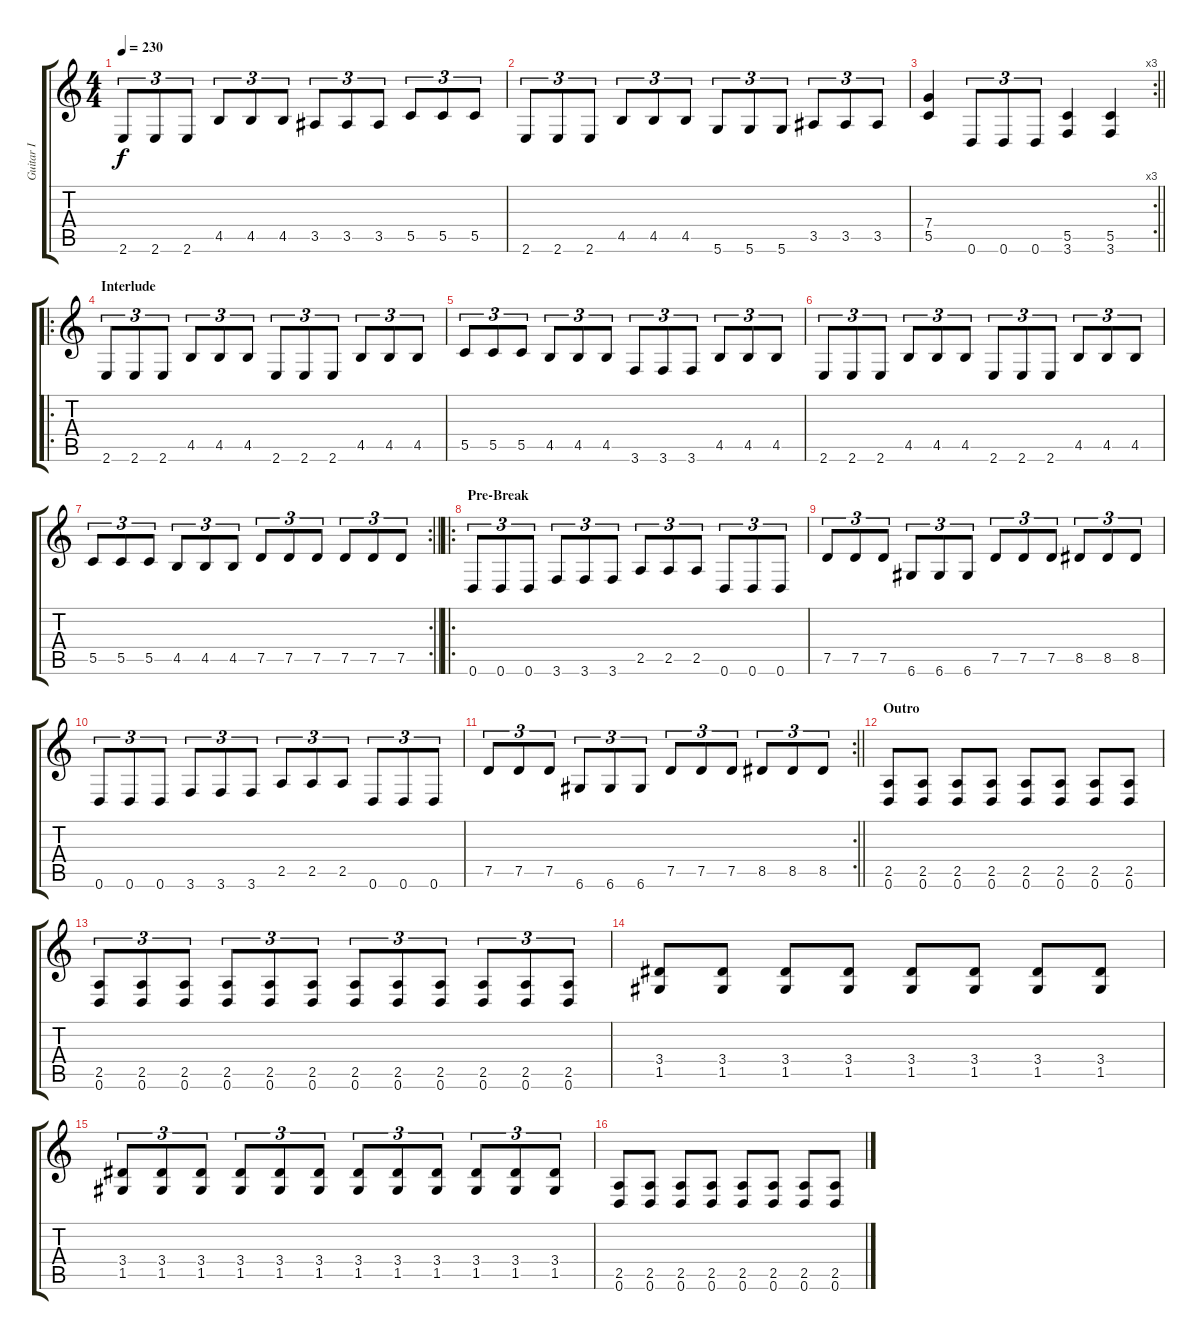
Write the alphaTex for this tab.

\track ("Guitar I" "Guitar I") {instrument distortionguitar}
\staff {score tabs}
\tuning (D4 A3 F3 C3 G2 D2) {hide}
\ts (4 4)
\tempo 230
\clef g2
\ks c
2.6.8{tu (3 2) dy f} 2.6.8{tu (3 2)} 2.6.8{tu (3 2)} 4.5.8{tu (3 2)} 4.5.8{tu (3 2)} 4.5.8{tu (3 2)} 3.5.8{tu (3 2)} 3.5.8{tu (3 2)} 3.5.8{tu (3 2)} 5.5.8{tu (3 2)} 5.5.8{tu (3 2)} 5.5.8{tu (3 2)} |
2.6.8{tu (3 2)} 2.6.8{tu (3 2)} 2.6.8{tu (3 2)} 4.5.8{tu (3 2)} 4.5.8{tu (3 2)} 4.5.8{tu (3 2)} 5.6.8{tu (3 2)} 5.6.8{tu (3 2)} 5.6.8{tu (3 2)} 3.5.8{tu (3 2)} 3.5.8{tu (3 2)} 3.5.8{tu (3 2)} |
\rc 3
\barLineRight lightlight
(7.4 5.5).4 0.6.8{tu (3 2)} 0.6.8{tu (3 2)} 0.6.8{tu (3 2)} (5.5 3.6).4 (5.5 3.6).4 |
\ro
\section ("" "Interlude")
2.6.8{tu (3 2)} 2.6.8{tu (3 2)} 2.6.8{tu (3 2)} 4.5.8{tu (3 2)} 4.5.8{tu (3 2)} 4.5.8{tu (3 2)} 2.6.8{tu (3 2)} 2.6.8{tu (3 2)} 2.6.8{tu (3 2)} 4.5.8{tu (3 2)} 4.5.8{tu (3 2)} 4.5.8{tu (3 2)} |
5.5.8{tu (3 2)} 5.5.8{tu (3 2)} 5.5.8{tu (3 2)} 4.5.8{tu (3 2)} 4.5.8{tu (3 2)} 4.5.8{tu (3 2)} 3.6.8{tu (3 2)} 3.6.8{tu (3 2)} 3.6.8{tu (3 2)} 4.5.8{tu (3 2)} 4.5.8{tu (3 2)} 4.5.8{tu (3 2)} |
2.6.8{tu (3 2)} 2.6.8{tu (3 2)} 2.6.8{tu (3 2)} 4.5.8{tu (3 2)} 4.5.8{tu (3 2)} 4.5.8{tu (3 2)} 2.6.8{tu (3 2)} 2.6.8{tu (3 2)} 2.6.8{tu (3 2)} 4.5.8{tu (3 2)} 4.5.8{tu (3 2)} 4.5.8{tu (3 2)} |
\rc 2
\barLineRight lightlight
5.5.8{tu (3 2)} 5.5.8{tu (3 2)} 5.5.8{tu (3 2)} 4.5.8{tu (3 2)} 4.5.8{tu (3 2)} 4.5.8{tu (3 2)} 7.5.8{tu (3 2)} 7.5.8{tu (3 2)} 7.5.8{tu (3 2)} 7.5.8{tu (3 2)} 7.5.8{tu (3 2)} 7.5.8{tu (3 2)} |
\ro
\section ("" "Pre-Break")
0.6.8{tu (3 2)} 0.6.8{tu (3 2)} 0.6.8{tu (3 2)} 3.6.8{tu (3 2)} 3.6.8{tu (3 2)} 3.6.8{tu (3 2)} 2.5.8{tu (3 2)} 2.5.8{tu (3 2)} 2.5.8{tu (3 2)} 0.6.8{tu (3 2)} 0.6.8{tu (3 2)} 0.6.8{tu (3 2)} |
7.5.8{tu (3 2)} 7.5.8{tu (3 2)} 7.5.8{tu (3 2)} 6.6.8{tu (3 2)} 6.6.8{tu (3 2)} 6.6.8{tu (3 2)} 7.5.8{tu (3 2)} 7.5.8{tu (3 2)} 7.5.8{tu (3 2)} 8.5.8{tu (3 2)} 8.5.8{tu (3 2)} 8.5.8{tu (3 2)} |
0.6.8{tu (3 2)} 0.6.8{tu (3 2)} 0.6.8{tu (3 2)} 3.6.8{tu (3 2)} 3.6.8{tu (3 2)} 3.6.8{tu (3 2)} 2.5.8{tu (3 2)} 2.5.8{tu (3 2)} 2.5.8{tu (3 2)} 0.6.8{tu (3 2)} 0.6.8{tu (3 2)} 0.6.8{tu (3 2)} |
\rc 2
\barLineRight lightlight
7.5.8{tu (3 2)} 7.5.8{tu (3 2)} 7.5.8{tu (3 2)} 6.6.8{tu (3 2)} 6.6.8{tu (3 2)} 6.6.8{tu (3 2)} 7.5.8{tu (3 2)} 7.5.8{tu (3 2)} 7.5.8{tu (3 2)} 8.5.8{tu (3 2)} 8.5.8{tu (3 2)} 8.5.8{tu (3 2)} |
\section ("" "Outro")
(2.5 0.6).8 (2.5 0.6).8 (2.5 0.6).8 (2.5 0.6).8 (2.5 0.6).8 (2.5 0.6).8 (2.5 0.6).8 (2.5 0.6).8 |
(2.5 0.6).8{tu (3 2)} (2.5 0.6).8{tu (3 2)} (2.5 0.6).8{tu (3 2)} (2.5 0.6).8{tu (3 2)} (2.5 0.6).8{tu (3 2)} (2.5 0.6).8{tu (3 2)} (2.5 0.6).8{tu (3 2)} (2.5 0.6).8{tu (3 2)} (2.5 0.6).8{tu (3 2)} (2.5 0.6).8{tu (3 2)} (2.5 0.6).8{tu (3 2)} (2.5 0.6).8{tu (3 2)} |
(3.4 1.5).8 (3.4 1.5).8 (3.4 1.5).8 (3.4 1.5).8 (3.4 1.5).8 (3.4 1.5).8 (3.4 1.5).8 (3.4 1.5).8 |
(3.4 1.5).8{tu (3 2)} (3.4 1.5).8{tu (3 2)} (3.4 1.5).8{tu (3 2)} (3.4 1.5).8{tu (3 2)} (3.4 1.5).8{tu (3 2)} (3.4 1.5).8{tu (3 2)} (3.4 1.5).8{tu (3 2)} (3.4 1.5).8{tu (3 2)} (3.4 1.5).8{tu (3 2)} (3.4 1.5).8{tu (3 2)} (3.4 1.5).8{tu (3 2)} (3.4 1.5).8{tu (3 2)} |
(2.5 0.6).8 (2.5 0.6).8 (2.5 0.6).8 (2.5 0.6).8 (2.5 0.6).8 (2.5 0.6).8 (2.5 0.6).8 (2.5 0.6).8
